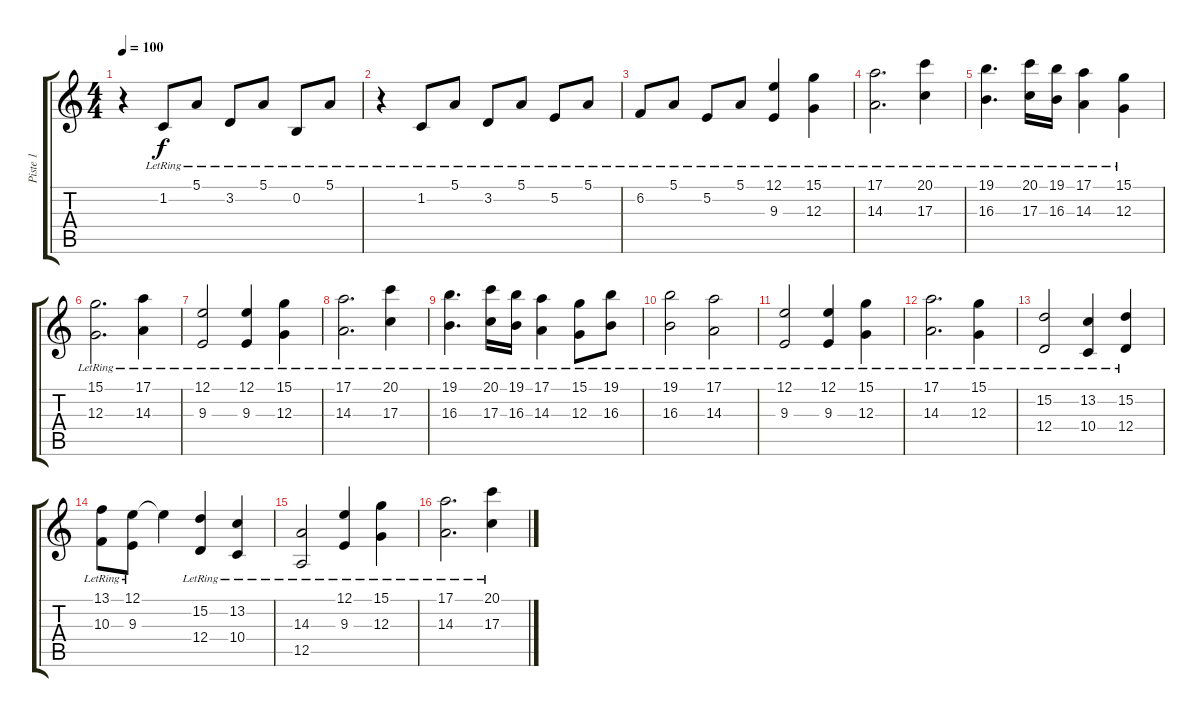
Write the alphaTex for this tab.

\track ("Piste 1" "Piste 1") {instrument acousticgrandpiano}
\staff {score tabs}
\tuning (E4 B3 G3 D3 A2 E2) {hide}
\ts (4 4)
\tempo 100
\clef g2
\ks c
r.4{dy f} 1.2{lr}.8 5.1{lr}.8 3.2{lr}.8 5.1{lr}.8 0.2{lr}.8 5.1{lr}.8 |
r.4 1.2{lr}.8 5.1{lr}.8 3.2{lr}.8 5.1{lr}.8 5.2{lr}.8 5.1{lr}.8 |
6.2{lr}.8 5.1{lr}.8 5.2{lr}.8 5.1{lr}.8 (12.1{lr} 9.3{lr}).4 (15.1{lr} 12.3{lr}).4 |
(17.1{lr} 14.3{lr}).2{d} (20.1{lr} 17.3{lr}).4 |
(19.1{lr} 16.3{lr}).4{d} (20.1{lr} 17.3{lr}).16 (19.1{lr} 16.3{lr}).16 (17.1{lr} 14.3{lr}).4 (15.1{lr} 12.3{lr}).4 |
(15.1{lr} 12.3{lr}).2{d} (17.1{lr} 14.3{lr}).4 |
(12.1{lr} 9.3{lr}).2 (12.1{lr} 9.3{lr}).4 (15.1{lr} 12.3{lr}).4 |
(17.1{lr} 14.3{lr}).2{d} (20.1{lr} 17.3{lr}).4 |
(19.1{lr} 16.3{lr}).4{d} (20.1{lr} 17.3{lr}).16 (19.1{lr} 16.3{lr}).16 (17.1{lr} 14.3{lr}).4 (15.1{lr} 12.3{lr}).8 (19.1{lr} 16.3{lr}).8 |
(19.1{lr} 16.3{lr}).2 (17.1{lr} 14.3{lr}).2 |
(12.1{lr} 9.3{lr}).2 (12.1{lr} 9.3{lr}).4 (15.1{lr} 12.3{lr}).4 |
(17.1{lr} 14.3{lr}).2{d} (15.1{lr} 12.3{lr}).4 |
(15.2{lr} 12.4{lr}).2 (13.2{lr} 10.4{lr}).4 (15.2{lr} 12.4{lr}).4 |
(13.1{lr} 10.3{lr}).8 (12.1{lr} 9.3{lr}).8 12.1{t}.4 (15.2{lr} 12.4{lr}).4 (13.2{lr} 10.4{lr}).4 |
(14.3{lr} 12.5{lr}).2 (12.1{lr} 9.3{lr}).4 (15.1{lr} 12.3{lr}).4 |
(17.1{lr} 14.3{lr}).2{d} (20.1{lr} 17.3{lr}).4
